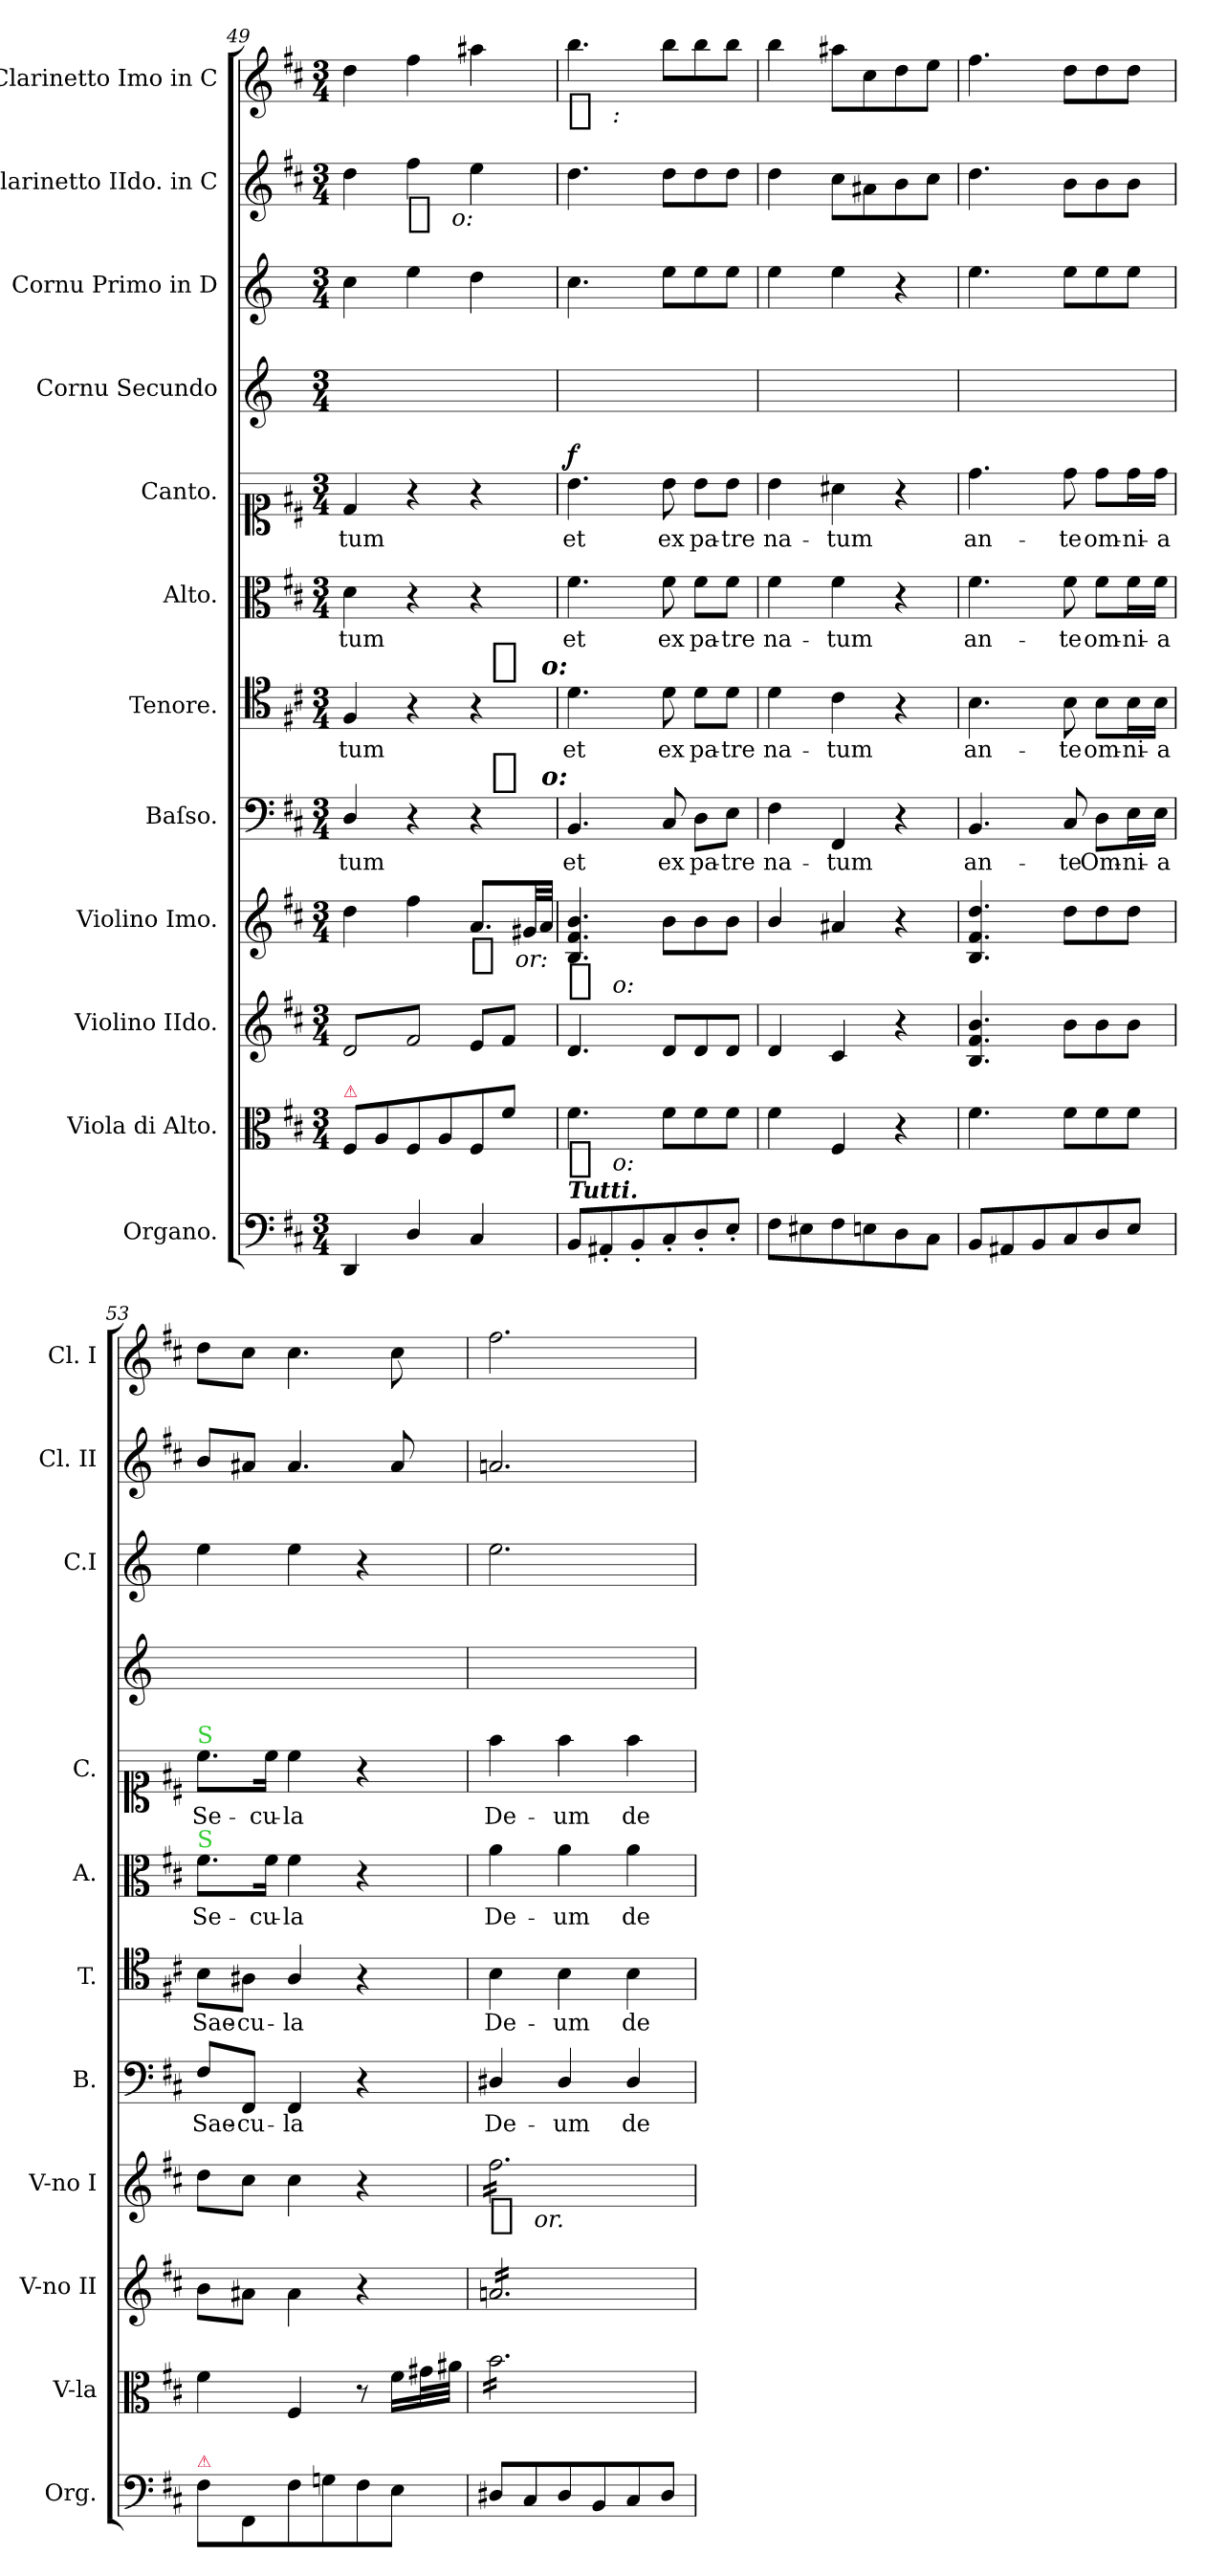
**kern	**kern	**dynam	**kern	**dynam	**kern	**dynam	**kern	**text	**dynam	**kern	**text	**dynam	**kern	**text	**kern	**text	**dynam	**kern	**kern	**kern	**dynam	**kern	**dynam
*part12	*part11	*part11	*part10	*part10	*part9	*part9	*part8	*part8	*part8	*part7	*part7	*part7	*part6	*part6	*part5	*part5	*part5	*part4	*part3	*part2	*part2	*part1	*part1
*staff12	*staff11	*staff11	*staff10	*staff10	*staff9	*staff9	*staff8	*staff8	*staff8	*staff7	*staff7	*staff7	*staff6	*staff6	*staff5	*staff5	*staff5	*staff4	*staff3	*staff2	*staff2	*staff1	*staff1
*I"Organo.	*I"Viola di Alto.	*	*I"Violino IIdo.	*	*I"Violino Imo.	*	*I"Baſso.	*	*	*I"Tenore.	*	*	*I"Alto.	*	*I"Canto.	*	*	*I"Cornu Secundo	*I"Cornu Primo in D	*I"Clarinetto IIdo. in C	*	*I"Clarinetto Imo in C	*
*I'Org.	*I'V-la	*	*I'V-no II	*	*I'V-no I	*	*I'B.	*	*	*I'T.	*	*	*I'A.	*	*I'C.	*	*	*	*I'C.I	*I'Cl. II	*	*I'Cl. I	*
*clefF4	*clefC3	*	*clefG2	*	*clefG2	*	*clefF4	*	*	*clefC4	*	*	*clefC3	*	*clefC1	*	*	*clefG2	*clefG2	*clefG2	*	*clefG2	*
*	*	*	*	*	*	*	*	*	*	*	*	*	*	*	*	*	*	*ITrd6c10	*ITrd6c10	*	*	*	*
*k[f#c#]	*k[f#c#]	*	*k[f#c#]	*	*k[f#c#]	*	*k[f#c#]	*	*	*k[f#c#]	*	*	*k[f#c#]	*	*k[f#c#]	*	*	*k[f#c#]	*k[f#c#]	*k[f#c#]	*	*k[f#c#]	*
*M3/4	*M3/4	*	*M3/4	*	*M3/4	*	*M3/4	*	*	*M3/4	*	*	*M3/4	*	*M3/4	*	*	*M3/4	*M3/4	*M3/4	*	*M3/4	*
=49	=49	=49	=49	=49	=49	=49	=49	=49	=49	=49	=49	=49	=49	=49	=49	=49	=49	=49	=49	=49	=49	=49	=49
!	!LO:TX:a:color=crimson:t=⚠	!	!	!	!	!	!	!	!	!	!	!	!	!	!	!	!	!	!	!	!	!	!
*	*	*	*tremolo	*	*	*	*	*	*	*	*	*	*	*	*	*	*	*	*	*	*	*	*
4DD/	8F#/L	.	8d/L	.	4dd\	.	4D/	-tum	.	4F#/	-tum	.	4d\	-tum	4d/	-tum	.	2.ryy	4d\	4dd\	.	4dd\	.
.	8A/	.	8f#/	.	.	.	.	.	.	.	.	.	.	.	.	.	.	.	.	.	.	.	.
!	!	!	!	!	!	!	!	!	!	!	!	!	!	!	!	!	!	!	!	!	!LO:DY:b:t=%s o&colon;	!	!
4D/	8F#/	.	8d/	.	4ff#\	.	4r	.	.	4r	.	.	4r	.	4r	.	.	.	4f#\	4ff#\	f	4ff#\	.
.	8A/	.	8f#/J	.	.	.	.	.	.	.	.	.	.	.	.	.	.	.	.	.	.	.	.
*	*	*	*Xtremolo	*	*	*	*	*	*	*	*	*	*	*	*	*	*	*	*	*	*	*	*
!	!	!	!	!	!	!LO:DY:b:t=%s or&colon;	!	!	!	!	!	!	!	!	!	!	!	!	!	!	!	!	!
4C#/	8F#/	.	8e/L	.	8.a/L	f	4r	.	.	4r	.	.	4r	.	4r	.	.	.	4e\	4ee\	.	4aa#X\	.
.	8f#\J	.	8f#/J	.	.	.	.	.	.	.	.	.	.	.	.	.	.	.	.	.	.	.	.
.	.	.	.	.	32g#X/LL	.	.	.	.	.	.	.	.	.	.	.	.	.	.	.	.	.	.
.	.	.	.	.	32a/JJJ	.	.	.	.	.	.	.	.	.	.	.	.	.	.	.	.	.	.
=50	=50	=50	=50	=50	=50	=50	=50	=50	=50	=50	=50	=50	=50	=50	=50	=50	=50	=50	=50	=50	=50	=50	=50
!LO:TX:a:Bi:t=Tutti.	!	!	!	!	!	!	!	!	!	!	!	!	!	!	!	!	!	!	!	!	!	!	!
!	!	!LO:DY:b:t=%s o&colon;	!	!LO:DY:a:t=%s o&colon;	!	!	!	!	!LO:DY:a:rj:t=%s o&colon;	!	!	!LO:DY:a:rj:t=%s o&colon;	!	!	!	!	!LO:DY:a	!	!	!	!	!	!LO:DY:b:t=%s &colon;
8BB/L	4.f#\	f	4.d/	f	4.B/ 4.f#/ 4.b/	.	4.BB/	et	f	4.d\	et	f	4.f#\	et	4.b\	et	f	2.ryy	4.d\	4.dd\	.	4.bb\	fp
8AA#X'</	.	.	.	.	.	.	.	.	.	.	.	.	.	.	.	.	.	.	.	.	.	.	.
8BB'</	.	.	.	.	.	.	.	.	.	.	.	.	.	.	.	.	.	.	.	.	.	.	.
8C#'</	8f#\L	.	8d/L	.	8b\L	.	8C#/	ex	.	8d\	ex	.	8f#\	ex	8b\	ex	.	.	8f#\L	8dd\L	.	8bb\L	.
8D'</	8f#\	.	8d/	.	8b\	.	8D\L	pa-	.	8d\L	pa-	.	8f#\L	pa-	8b\L	pa-	.	.	8f#\	8dd\	.	8bb\	.
8E'</J	8f#\J	.	8d/J	.	8b\J	.	8E\J	-tre	.	8d\J	-tre	.	8f#\J	-tre	8b\J	-tre	.	.	8f#\J	8dd\J	.	8bb\J	.
=51	=51	=51	=51	=51	=51	=51	=51	=51	=51	=51	=51	=51	=51	=51	=51	=51	=51	=51	=51	=51	=51	=51	=51
8F#\L	4f#\	.	4d/	.	4b/	.	4F#\	na-	.	4d\	na-	.	4f#\	na-	4b\	na-	.	2.ryy	4f#\	4dd\	.	4bb\	.
8E#X\	.	.	.	.	.	.	.	.	.	.	.	.	.	.	.	.	.	.	.	.	.	.	.
8F#\	4F#/	.	4c#/	.	4a#X/	.	4FF#/	-tum	.	4c#\	-tum	.	4f#\	-tum	4a#X\	-tum	.	.	4f#\	8cc#\L	.	8aa#X\L	.
8En\	.	.	.	.	.	.	.	.	.	.	.	.	.	.	.	.	.	.	.	8a#X\	.	8cc#\	.
8D\	4r	.	4r	.	4r	.	4r	.	.	4r	.	.	4r	.	4r	.	.	.	4r	8b\	.	8dd\	.
8C#\J	.	.	.	.	.	.	.	.	.	.	.	.	.	.	.	.	.	.	.	8cc#\J	.	8ee\J	.
=52	=52	=52	=52	=52	=52	=52	=52	=52	=52	=52	=52	=52	=52	=52	=52	=52	=52	=52	=52	=52	=52	=52	=52
8BB/L	4.f#\	.	4.B/ 4.f#/ 4.b/	.	4.B/ 4.f#/ 4.dd/	.	4.BB/	an-	.	4.B\	an-	.	4.f#\	an-	4.dd\	an-	.	2.ryy	4.f#\	4.dd\	.	4.ff#\	.
8AA#X/	.	.	.	.	.	.	.	.	.	.	.	.	.	.	.	.	.	.	.	.	.	.	.
8BB/	.	.	.	.	.	.	.	.	.	.	.	.	.	.	.	.	.	.	.	.	.	.	.
8C#/	8f#\L	.	8b\L	.	8dd\L	.	8C#/	-te	.	8B\	-te	.	8f#\	-te	8dd\	-te	.	.	8f#\L	8b\L	.	8dd\L	.
8D/	8f#\	.	8b\	.	8dd\	.	8D\L	Om-	.	8B\L	om-	.	8f#\L	om-	8dd\L	om-	.	.	8f#\	8b\	.	8dd\	.
8E/J	8f#\J	.	8b\J	.	8dd\J	.	16E\L	-ni-	.	16B\L	-ni-	.	16f#\L	-ni-	16dd\L	-ni-	.	.	8f#\J	8b\J	.	8dd\J	.
.	.	.	.	.	.	.	16E\JJ	-a	.	16B\JJ	-a	.	16f#\JJ	-a	16dd\JJ	-a	.	.	.	.	.	.	.
=53	=53	=53	=53	=53	=53	=53	=53	=53	=53	=53	=53	=53	=53	=53	=53	=53	=53	=53	=53	=53	=53	=53	=53
!	!	!	!	!	!	!	!	!	!	!	!	!	!	!	!LO:TX:a:color=limegreen:t=S	!	!	!	!	!	!	!	!
!	!	!	!	!	!	!	!	!	!	!	!	!	!LO:TX:a:color=limegreen:t=S	!	!	!	!	!	!	!	!	!	!
!LO:TX:a:color=crimson:t=⚠	!	!	!	!	!	!	!	!	!	!	!	!	!	!	!	!	!	!	!	!	!	!	!
8F#\L	4f#\	.	8b\L	.	8dd\L	.	8F#/L	Sae-	.	8B\L	Sae-	.	8.f#\L	Se-	8.cc#\L	Se-	.	2.ryy	4f#\	8b/L	.	8dd\L	.
8FF#/	.	.	8a#X\J	.	8cc#\J	.	8FF#/J	-cu-	.	8A#X\J	-cu-	.	.	.	.	.	.	.	.	8a#X/J	.	8cc#\J	.
.	.	.	.	.	.	.	.	.	.	.	.	.	16f#\Jk	-cu-	16cc#\Jk	-cu-	.	.	.	.	.	.	.
8F#\	4F#/	.	4a#\	.	4cc#\	.	4FF#/	-la	.	4A#/	-la	.	4f#\	-la	4cc#\	-la	.	.	4f#\	4.a#/	.	4.cc#\	.
8Gn\	.	.	.	.	.	.	.	.	.	.	.	.	.	.	.	.	.	.	.	.	.	.	.
8F#\	8r	.	4r	.	4r	.	4r	.	.	4r	.	.	4r	.	4r	.	.	.	4r	.	.	.	.
8E\J	16f#\LL	.	.	.	.	.	.	.	.	.	.	.	.	.	.	.	.	.	.	8a#/	.	8cc#\	.
.	32g#X\L	.	.	.	.	.	.	.	.	.	.	.	.	.	.	.	.	.	.	.	.	.	.
.	32a#X\JJJ	.	.	.	.	.	.	.	.	.	.	.	.	.	.	.	.	.	.	.	.	.	.
=54	=54	=54	=54	=54	=54	=54	=54	=54	=54	=54	=54	=54	=54	=54	=54	=54	=54	=54	=54	=54	=54	=54	=54
!	!	!	!	!	!	!LO:DY:b:t=%s or.	!	!	!	!	!	!	!	!	!	!	!	!	!	!	!	!	!
*	*tremolo	*	*	*	*	*	*	*	*	*	*	*	*	*	*	*	*	*	*	*	*	*	*
*	*	*	*tremolo	*	*	*	*	*	*	*	*	*	*	*	*	*	*	*	*	*	*	*	*
*	*	*	*	*	*tremolo	*	*	*	*	*	*	*	*	*	*	*	*	*	*	*	*	*	*
8D#X/L	16b\LL	.	16an/LL	.	16ff#\LL	f	4D#X/	De-	.	4B\	De-	.	4a\	De-	4ff#\	De-	.	2.ryy	2.f#\	2.an/	.	2.ff#\	.
.	16b\	.	16an/	.	16ff#\	.	.	.	.	.	.	.	.	.	.	.	.	.	.	.	.	.	.
8C#/	16b\	.	16an/	.	16ff#\	.	.	.	.	.	.	.	.	.	.	.	.	.	.	.	.	.	.
.	16b\	.	16an/	.	16ff#\	.	.	.	.	.	.	.	.	.	.	.	.	.	.	.	.	.	.
8D#/	16b\	.	16an/	.	16ff#\	.	4D#/	-um	.	4B\	-um	.	4a\	-um	4ff#\	-um	.	.	.	.	.	.	.
.	16b\	.	16an/	.	16ff#\	.	.	.	.	.	.	.	.	.	.	.	.	.	.	.	.	.	.
8BB/	16b\	.	16an/	.	16ff#\	.	.	.	.	.	.	.	.	.	.	.	.	.	.	.	.	.	.
.	16b\	.	16an/	.	16ff#\	.	.	.	.	.	.	.	.	.	.	.	.	.	.	.	.	.	.
8C#/	16b\	.	16an/	.	16ff#\	.	4D#/	de	.	4B\	de	.	4a\	de	4ff#\	de	.	.	.	.	.	.	.
.	16b\	.	16an/	.	16ff#\	.	.	.	.	.	.	.	.	.	.	.	.	.	.	.	.	.	.
8D#/J	16b\	.	16an/	.	16ff#\	.	.	.	.	.	.	.	.	.	.	.	.	.	.	.	.	.	.
.	16b\JJ	.	16an/JJ	.	16ff#\JJ	.	.	.	.	.	.	.	.	.	.	.	.	.	.	.	.	.	.
*	*	*	*	*	*Xtremolo	*	*	*	*	*	*	*	*	*	*	*	*	*	*	*	*	*	*
*	*	*	*Xtremolo	*	*	*	*	*	*	*	*	*	*	*	*	*	*	*	*	*	*	*	*
*	*Xtremolo	*	*	*	*	*	*	*	*	*	*	*	*	*	*	*	*	*	*	*	*	*	*
=	=	=	=	=	=	=	=	=	=	=	=	=	=	=	=	=	=	=	=	=	=	=	=
*-	*-	*-	*-	*-	*-	*-	*-	*-	*-	*-	*-	*-	*-	*-	*-	*-	*-	*-	*-	*-	*-	*-	*-
